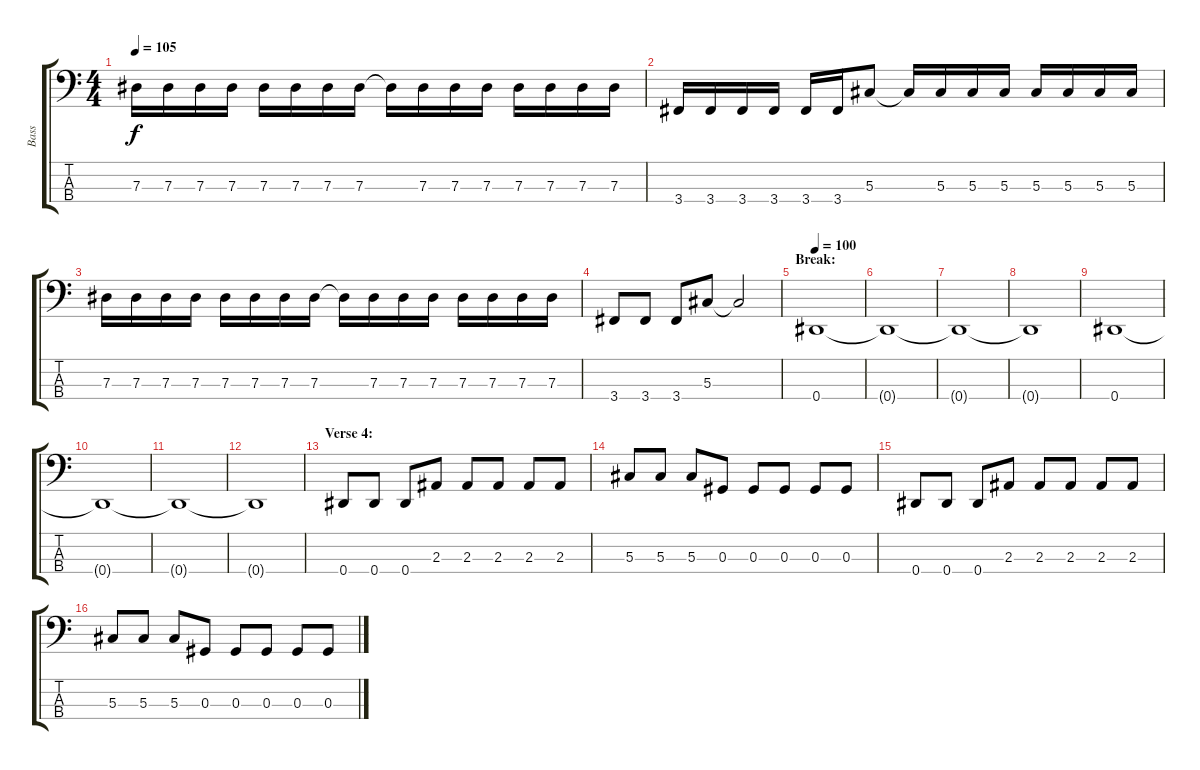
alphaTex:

\track ("Bass" "Bass") {instrument electricbasspick}
\staff {score tabs}
\tuning (Gb2 Db2 Ab1 Eb1) {hide}
\ts (4 4)
\tempo 105
\clef f4
\ks c
7.3.16{dy f} 7.3.16 7.3.16 7.3.16 7.3.16 7.3.16 7.3.16 7.3.16 7.3{t}.16 7.3.16 7.3.16 7.3.16 7.3.16 7.3.16 7.3.16 7.3.16 |
3.4.16 3.4.16 3.4.16 3.4.16 3.4.16 3.4.16 5.3.8 5.3{t}.16 5.3.16 5.3.16 5.3.16 5.3.16 5.3.16 5.3.16 5.3.16 |
7.3.16 7.3.16 7.3.16 7.3.16 7.3.16 7.3.16 7.3.16 7.3.16 7.3{t}.16 7.3.16 7.3.16 7.3.16 7.3.16 7.3.16 7.3.16 7.3.16 |
3.4.8 3.4.8 3.4.8 5.3.8 5.3{t}.2 |
\section ("" "Break:")
\tempo 100
0.4.1 |
0.4{t}.1 |
0.4{t}.1 |
0.4{t}.1 |
0.4.1 |
0.4{t}.1 |
0.4{t}.1 |
0.4{t}.1 |
\section ("" "Verse 4:")
0.4.8 0.4.8 0.4.8 2.3.8 2.3.8 2.3.8 2.3.8 2.3.8 |
5.3.8 5.3.8 5.3.8 0.3.8 0.3.8 0.3.8 0.3.8 0.3.8 |
0.4.8 0.4.8 0.4.8 2.3.8 2.3.8 2.3.8 2.3.8 2.3.8 |
5.3.8 5.3.8 5.3.8 0.3.8 0.3.8 0.3.8 0.3.8 0.3.8
